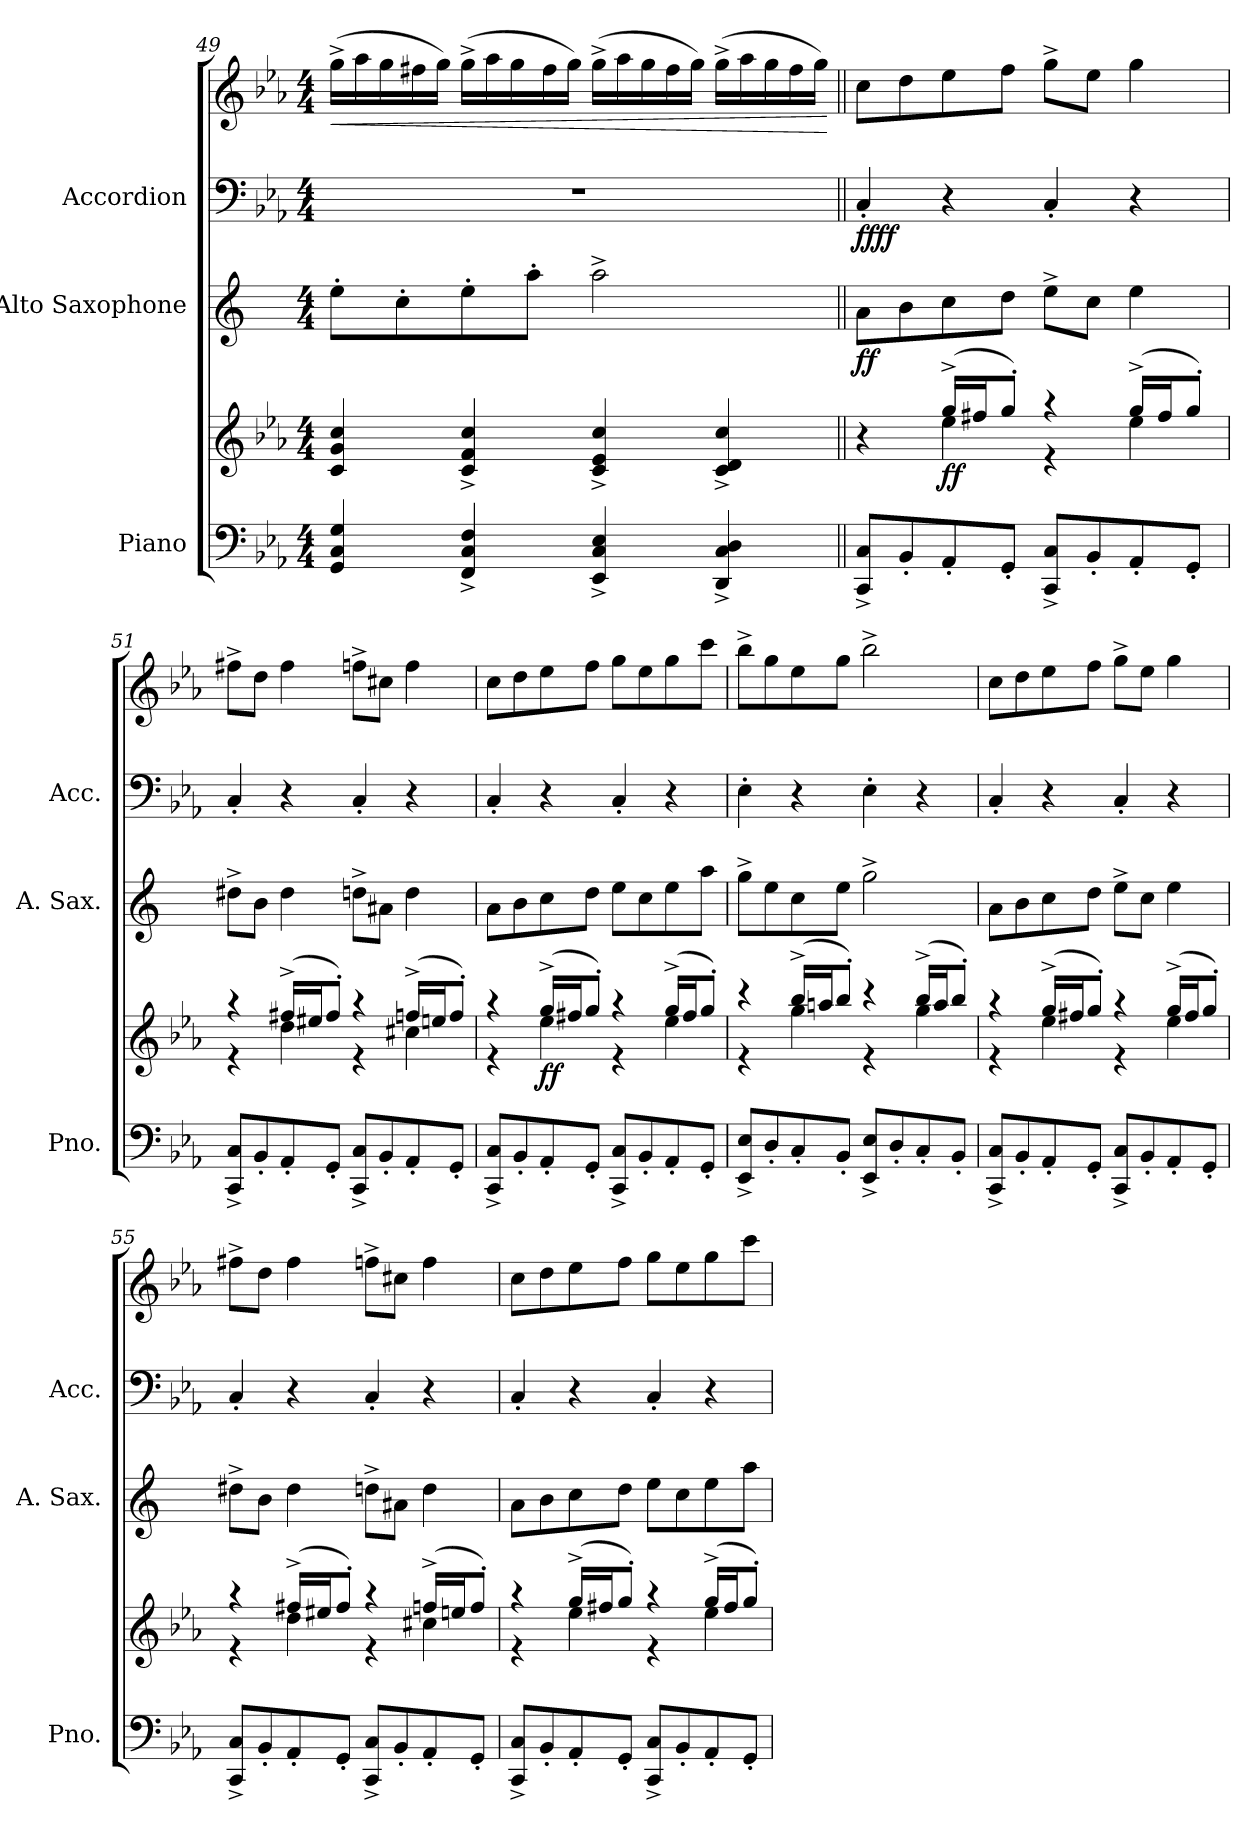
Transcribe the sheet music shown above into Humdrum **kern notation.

**kern	**kern	**dynam	**kern	**dynam	**kern	**kern	**dynam
*part3	*part3	*part3	*part2	*part2	*part1	*part1	*part1
*staff5	*staff4	*staff4/5	*staff3	*staff3	*staff2	*staff1	*staff1/2
*I"Piano	*	*	*I"Alto Saxophone	*	*I"Accordion	*	*
*I'Pno.	*	*	*I'A. Sax.	*	*I'Acc.	*	*
!!LO:LB:g=z
*clefF4	*clefG2	*	*clefG2	*	*clefF4	*clefG2	*
*	*	*	*ITrd5c9	*	*	*	*
*k[b-e-a-]	*k[b-e-a-]	*	*k[b-e-a-]	*	*k[b-e-a-]	*k[b-e-a-]	*
*M4/4	*M4/4	*	*M4/4	*	*M4/4	*M4/4	*
*MM165	*MM165	*	*MM165	*	*MM165	*MM165	*
*	*	*	*	*	*	*Xtuplet	*
=49	=49	=49	=49	=49	=49	=49	=49
!	!	!	!	!	!	!	!LO:HP:b
4GG/ 4C/ 4G/	4c/ 4g/ 4cc/	.	8g'\L	.	1r	(>20gg^\LL	<
.	.	.	.	.	.	20aa-\	.
.	.	.	.	.	.	20gg\	.
.	.	.	8e-'\	.	.	.	.
.	.	.	.	.	.	20ff#X\	.
.	.	.	.	.	.	20gg\JJ)	.
4FF/^ 4C/^ 4F/^	4c/^ 4f/^ 4cc/^	.	8g'\	.	.	(>20gg^\LL	.
.	.	.	.	.	.	20aa-\	.
.	.	.	.	.	.	20gg\	.
.	.	.	8cc'\J	.	.	.	.
.	.	.	.	.	.	20ff#\	.
.	.	.	.	.	.	20gg\JJ)	.
4EE-/^ 4C/^ 4E-/^	4c/^ 4e-/^ 4cc/^	.	2cc^\	.	.	(>20gg^\LL	.
.	.	.	.	.	.	20aa-\	.
.	.	.	.	.	.	20gg\	.
.	.	.	.	.	.	20ff#\	.
.	.	.	.	.	.	20gg\JJ)	.
4DD/^ 4C/^ 4D/^	4c/^ 4d/^ 4cc/^	.	.	.	.	(>20gg^\LL	.
.	.	.	.	.	.	20aa-\	.
.	.	.	.	.	.	20gg\	.
.	.	.	.	.	.	20ff#\	.
.	.	.	.	.	.	20gg\JJ)	.
.	.	.	.	.	.	.	[
=50||	=50||	=50||	=50||	=50||	=50||	=50||	=50||
*	*	*	*	*	*	*MM170	*
*	*^	*	*	*	*	*	*
!	!	!	!	!	!LO:DY:b	!	!	!LO:DY:b=2
!	!	!	!	!	!	!	!	!LO:DY:n=1:b
8CC/^ 8C/^L	4r	4ryy	.	8c\L	ff	4C'/	8cc\L	ff ff
8BB-'/	.	.	.	8d\	.	.	8dd\	.
!	!	!	!LO:DY:b	!	!	!	!	!
8AA-'/	(>16gg^/LL	4ee-\	ff	8e-\	.	4r	8ee-\	.
.	16ff#X/J	.	.	.	.	.	.	.
8GG'/J	8gg'/J)	.	.	8f\J	.	.	8ff\J	.
8CC/^ 8C/^L	4r	4r	.	8g^\L	.	4C'/	8gg^\L	.
8BB-'/	.	.	.	8e-\J	.	.	8ee-\J	.
8AA-'/	(>16gg^/LL	4ee-\	.	4g\	.	4r	4gg\	.
.	16ff#/J	.	.	.	.	.	.	.
8GG'/J	8gg'/J)	.	.	.	.	.	.	.
!!LO:PB:g=z
=51	=51	=51	=51	=51	=51	=51	=51	=51
8CC/^ 8C/^L	4r	4r	.	8f#X^\L	.	4C'/	8ff#X^\L	.
8BB-'/	.	.	.	8d\J	.	.	8dd\J	.
8AA-'/	(>16ff#X^/LL	4dd\	.	4f#\	.	4r	4ff#\	.
.	16ee#X/J	.	.	.	.	.	.	.
8GG'/J	8ff#'/J)	.	.	.	.	.	.	.
8CC/^ 8C/^L	4r	4r	.	8fn^\L	.	4C'/	8ffn^\L	.
8BB-'/	.	.	.	8c#X\J	.	.	8cc#X\J	.
8AA-'/	(>16ffn^/LL	4cc#X\	.	4f\	.	4r	4ff\	.
.	16een/J	.	.	.	.	.	.	.
8GG'/J	8ff'/J)	.	.	.	.	.	.	.
=52	=52	=52	=52	=52	=52	=52	=52	=52
8CC/^ 8C/^L	4r	4r	.	8c\L	.	4C'/	8cc\L	.
8BB-'/	.	.	.	8d\	.	.	8dd\	.
!	!	!	!LO:DY:b	!	!	!	!	!
8AA-'/	(>16gg^/LL	4ee-\	ff	8e-\	.	4r	8ee-\	.
.	16ff#X/J	.	.	.	.	.	.	.
8GG'/J	8gg'/J)	.	.	8f\J	.	.	8ff\J	.
8CC/^ 8C/^L	4r	4r	.	8g\L	.	4C'/	8gg\L	.
8BB-'/	.	.	.	8e-\	.	.	8ee-\	.
8AA-'/	(>16gg^/LL	4ee-\	.	8g\	.	4r	8gg\	.
.	16ff#/J	.	.	.	.	.	.	.
8GG'/J	8gg'/J)	.	.	8cc\J	.	.	8ccc\J	.
=53	=53	=53	=53	=53	=53	=53	=53	=53
8EE-/^ 8E-/^L	4r	4r	.	8b-^\L	.	4E-'\	8bb-^\L	.
8D'/	.	.	.	8g\	.	.	8gg\	.
8C'/	(>16bb-^/LL	4gg\	.	8e-\	.	4r	8ee-\	.
.	16aan/J	.	.	.	.	.	.	.
8BB-'/J	8bb-'/J)	.	.	8g\J	.	.	8gg\J	.
8EE-/^ 8E-/^L	4r	4r	.	2b-^\	.	4E-'\	2bb-^\	.
8D'/	.	.	.	.	.	.	.	.
8C'/	(>16bb-^/LL	4gg\	.	.	.	4r	.	.
.	16aa/J	.	.	.	.	.	.	.
8BB-'/J	8bb-'/J)	.	.	.	.	.	.	.
!!LO:LB:g=z
=54	=54	=54	=54	=54	=54	=54	=54	=54
8CC/^ 8C/^L	4r	4r	.	8c\L	.	4C'/	8cc\L	.
8BB-'/	.	.	.	8d\	.	.	8dd\	.
8AA-'/	(>16gg^/LL	4ee-\	.	8e-\	.	4r	8ee-\	.
.	16ff#X/J	.	.	.	.	.	.	.
8GG'/J	8gg'/J)	.	.	8f\J	.	.	8ff\J	.
8CC/^ 8C/^L	4r	4r	.	8g^\L	.	4C'/	8gg^\L	.
8BB-'/	.	.	.	8e-\J	.	.	8ee-\J	.
8AA-'/	(>16gg^/LL	4ee-\	.	4g\	.	4r	4gg\	.
.	16ff#/J	.	.	.	.	.	.	.
8GG'/J	8gg'/J)	.	.	.	.	.	.	.
=55	=55	=55	=55	=55	=55	=55	=55	=55
8CC/^ 8C/^L	4r	4r	.	8f#X^\L	.	4C'/	8ff#X^\L	.
8BB-'/	.	.	.	8d\J	.	.	8dd\J	.
8AA-'/	(>16ff#X^/LL	4dd\	.	4f#\	.	4r	4ff#\	.
.	16ee#X/J	.	.	.	.	.	.	.
8GG'/J	8ff#'/J)	.	.	.	.	.	.	.
8CC/^ 8C/^L	4r	4r	.	8fn^\L	.	4C'/	8ffn^\L	.
8BB-'/	.	.	.	8c#X\J	.	.	8cc#X\J	.
8AA-'/	(>16ffn^/LL	4cc#X\	.	4f\	.	4r	4ff\	.
.	16een/J	.	.	.	.	.	.	.
8GG'/J	8ff'/J)	.	.	.	.	.	.	.
=56	=56	=56	=56	=56	=56	=56	=56	=56
8CC/^ 8C/^L	4r	4r	.	8c\L	.	4C'/	8cc\L	.
8BB-'/	.	.	.	8d\	.	.	8dd\	.
8AA-'/	(>16gg^/LL	4ee-\	.	8e-\	.	4r	8ee-\	.
.	16ff#X/J	.	.	.	.	.	.	.
8GG'/J	8gg'/J)	.	.	8f\J	.	.	8ff\J	.
8CC/^ 8C/^L	4r	4r	.	8g\L	.	4C'/	8gg\L	.
8BB-'/	.	.	.	8e-\	.	.	8ee-\	.
8AA-'/	(>16gg^/LL	4ee-\	.	8g\	.	4r	8gg\	.
.	16ff#/J	.	.	.	.	.	.	.
8GG'/J	8gg'/J)	.	.	8cc\J	.	.	8ccc\J	.
*	*v	*v	*	*	*	*	*	*
=	=	=	=	=	=	=	=
*-	*-	*-	*-	*-	*-	*-	*-
